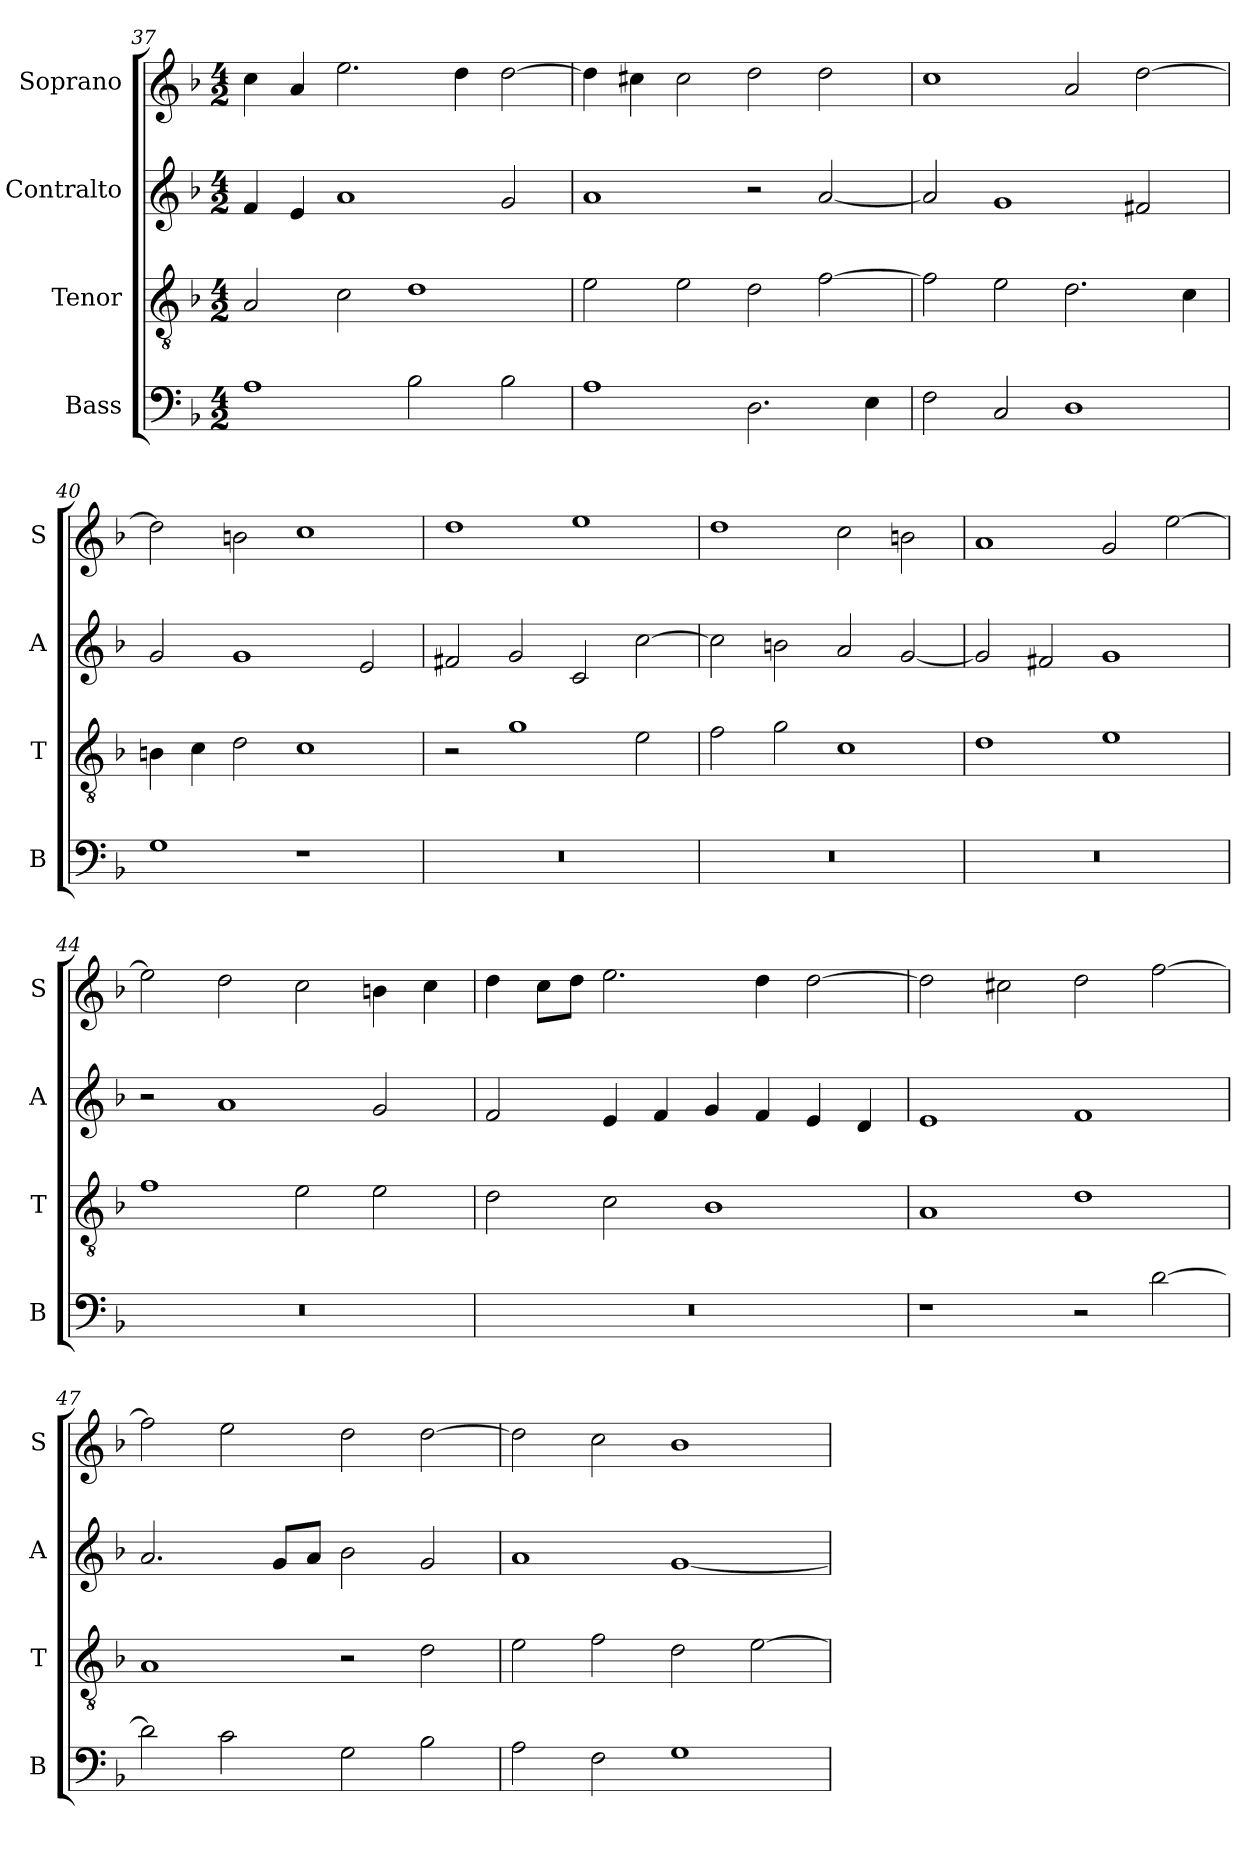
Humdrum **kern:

**kern	**kern	**kern	**kern
*part4	*part3	*part2	*part1
*staff4	*staff3	*staff2	*staff1
*I"Bass	*I"Tenor	*I"Contralto	*I"Soprano
*I'B	*I'T	*I'A	*I'S
*clefF4	*clefGv2	*clefG2	*clefG2
*k[b-]	*k[b-]	*k[b-]	*k[b-]
*M4/2	*M4/2	*M4/2	*M4/2
=37	=37	=37	=37
1A	2A	4f	4cc
.	.	4e	4a
.	2c	1a	2.ee
2B-	1d	.	.
.	.	.	4dd
2B-	.	2g	[2dd
=38	=38	=38	=38
1A	2e	1a	4dd]
.	.	.	4cc#X
.	2e	.	2cc#
2.D	2d	2r	2dd
.	[2f	[2a	2dd
4E	.	.	.
=39	=39	=39	=39
2F	2f]	2a]	1cc
2C	2e	1g	.
1D	2.d	.	2a
.	.	2f#X	[2dd
.	4c	.	.
=40	=40	=40	=40
1G	4Bn	2g	2dd]
.	4c	.	.
.	2d	1g	2bn
1r	1c	.	1cc
.	.	2e	.
=41	=41	=41	=41
0r	2r	2f#X	1dd
.	1g	2g	.
.	.	2c	1ee
.	2e	[2cc	.
=42	=42	=42	=42
0r	2f	2cc]	1dd
.	2g	2bn	.
.	1c	2a	2cc
.	.	[2g	2bn
=43	=43	=43	=43
0r	1d	2g]	1a
.	.	2f#X	.
.	1e	1g	2g
.	.	.	[2ee
=44	=44	=44	=44
0r	1f	2r	2ee]
.	.	1a	2dd
.	2e	.	2cc
.	2e	2g	4bn
.	.	.	4cc
=45	=45	=45	=45
0r	2d	2f	4dd
.	.	.	8cc\L
.	.	.	8dd\J
.	2c	4e	2.ee
.	.	4f	.
.	1B-	4g	.
.	.	4f	4dd
.	.	4e	[2dd
.	.	4d	.
=46	=46	=46	=46
1r	1A	1e	2dd]
.	.	.	2cc#X
2r	1d	1f	2dd
[2d	.	.	[2ff
=47	=47	=47	=47
2d]	1A	2.a	2ff]
2c	.	.	2ee
.	.	8g/L	.
.	.	8a/J	.
2G	2r	2b-	2dd
2B-	2d	2g	[2dd
=48	=48	=48	=48
2A	2e	1a	2dd]
2F	2f	.	2cc
1G	2d	[1g	1b-
.	[2e	.	.
=	=	=	=
*-	*-	*-	*-
